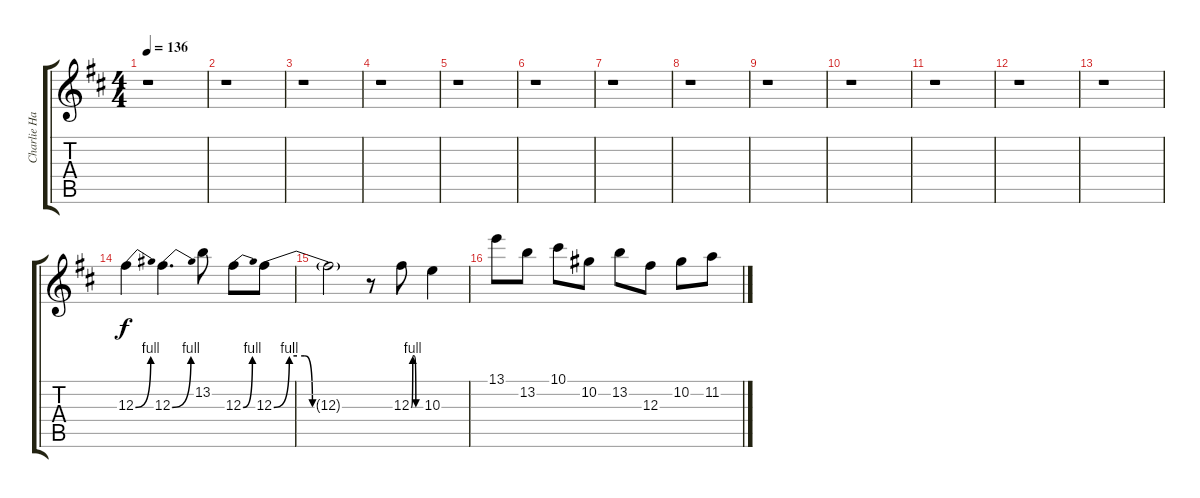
\track ("Charlie Hargrett Guitar Solos" "Charlie Ha") {instrument overdrivenguitar}
\staff {score tabs}
\tuning (Eb4 Bb3 Gb3 Db3 Ab2 Eb2) {hide}
\ts (4 4)
\tempo 136
\clef g2
\ks d
r.1{dy f} |
r.1 |
r.1 |
r.1 |
r.1 |
r.1 |
r.1 |
r.1 |
r.1 |
r.1 |
r.1 |
r.1 |
r.1 |
12.3{be (bend 0 0 60 4)}.4{volume 13} 12.3{be (bend 0 0 60 4)}.4{d} 13.2.8 12.3{be (bend 0 0 60 4)}.8 12.3{be (custom 0 0 10 4 15 4 20 4 25 0 30 0 60 0)}.8 |
12.3{t}.2 r.8 12.3{be (custom 0 0 10 4 20 4 30 0 60 0)}.8 10.3.4 |
13.1.8 13.2.8 10.1.8 10.2.8 13.2.8 12.3.8 10.2.8 11.2.8
